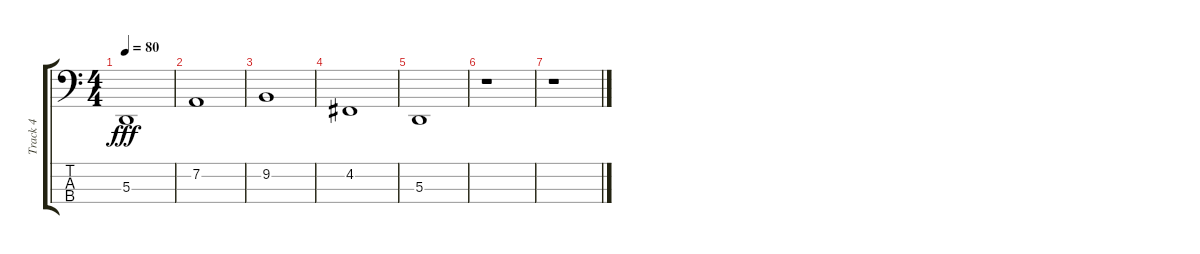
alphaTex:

\track ("Track 4" "Track 4") {instrument violin}
\staff {score tabs}
\tuning (G2 D2 A1 E1) {hide}
\ts (4 4)
\tempo 80
\clef f4
\ks c
5.3.1{dy fff} |
7.2.1 |
9.2.1 |
4.2.1 |
5.3.1 |
r.1 |
r.1
